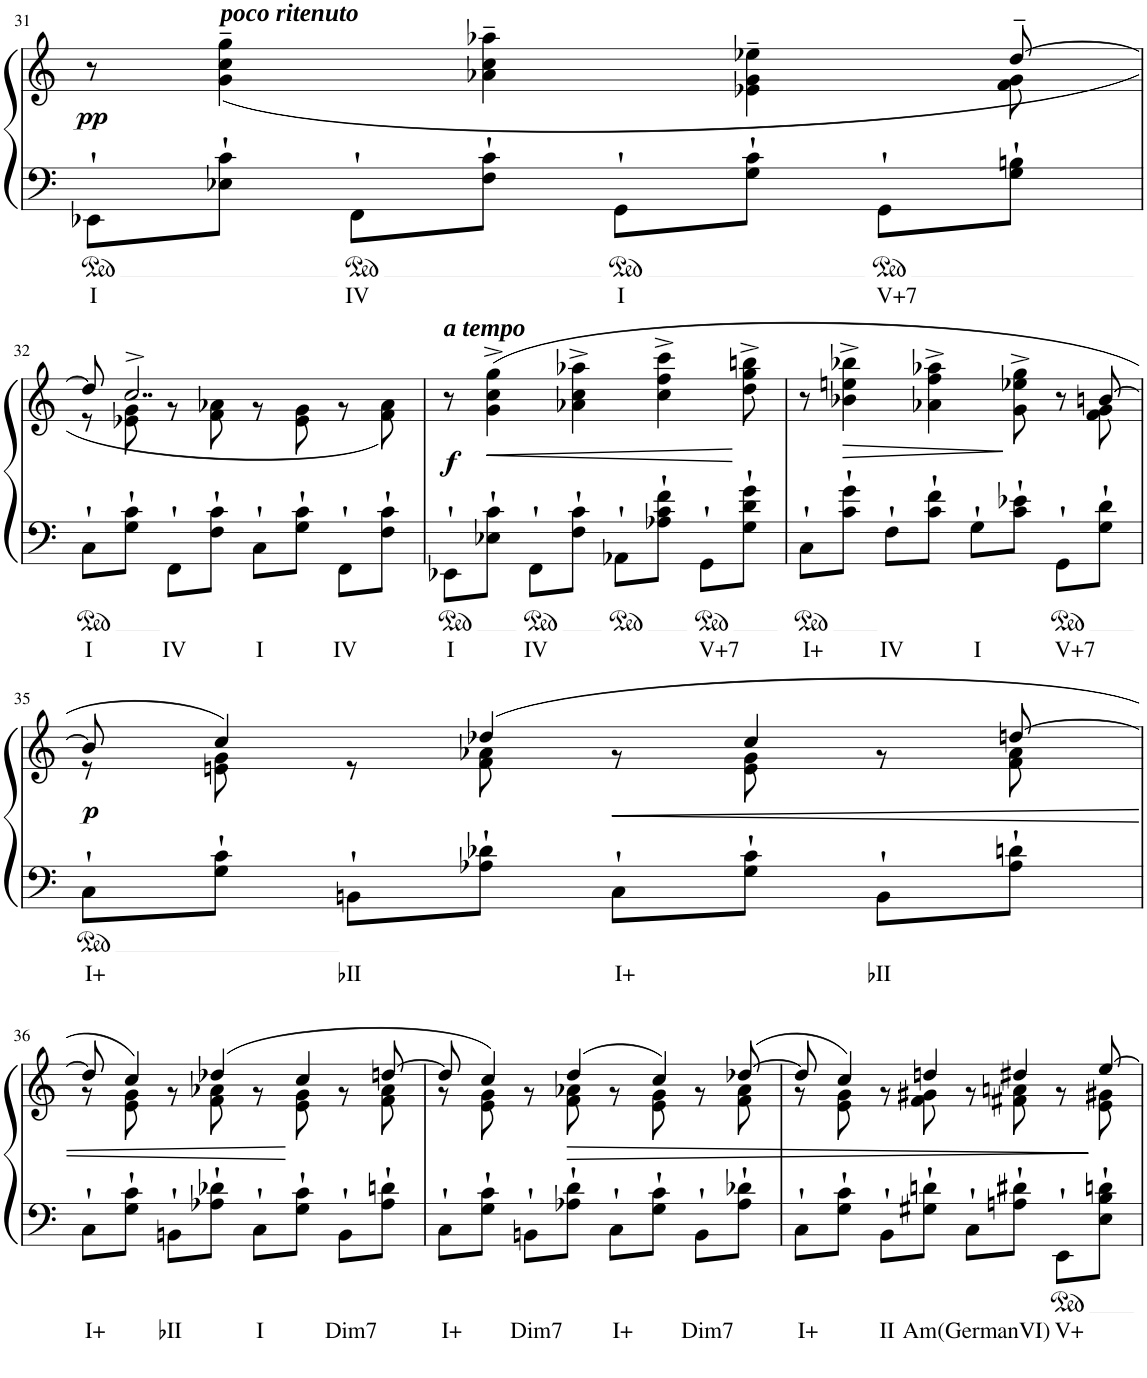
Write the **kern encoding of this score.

**kern	**text	**kern	**dynam
*part1	*part1	*part1	*part1
*staff2	*staff2	*staff1	*staff1/2
*I"Piano	*	*	*
*I'Pno	*	*	*
!!LO:PB:g=z
*clefF4	*	*clefG2	*
*k[]	*	*k[]	*
*M4/4	*	*M4/4	*
*met(c|)	*	*met(c|)	*
=31	=31	=31	=31
!	!LO:LY:b	!	!LO:DY:b
*	*	*^	*
8EE-X'`\L	I	8r	2..ryy	pp
!	!	!LO:TX:a:Bi:t=poco ritenuto	!	!
8E-X\'` 8c\'`J	.	(4g\~ 4cc\~ 4gg\~	.	.
!	!LO:LY:b	!	!	!
8FF'`\L	IV	.	.	.
8F\'` 8c\'`J	.	4a-X\~ 4cc\~ 4aa-X\~	.	.
!	!LO:LY:b	!	!	!
8GG'`\L	I	.	.	.
8G\'` 8c\'`J	.	4e-X\~ 4g\~ 4ee-X\~	.	.
!	!LO:LY:b	!	!	!
8GG'`\L	V+7	.	.	.
8G\'` 8Bn\'`J	.	[8dd~/	8f\ 8g\	.
!!LO:LB:g=z
=32	=32	=32	=32	=32
!	!LO:LY:b	!	!	!
*	*	*	*^	*
8C'`\L	I	8dd/]	8ryy	8r	.
8G\'` 8c\'`J	.	2..cc^/	8e-X\ 8g\	2..ryy	.
!	!LO:LY:b	!	!	!	!
8FF'`\L	IV	.	8r	.	.
8F\'` 8c\'`J	.	.	8f\ 8a-X\	.	.
!	!LO:LY:b	!	!	!	!
8C'`\L	I	.	8r	.	.
8G\'` 8c\'`J	.	.	8e-\ 8g\	.	.
!	!LO:LY:b	!	!	!	!
8FF'`\L	IV	.	8r	.	.
8F\'` 8c\'`J	.	.	8f\ 8a-\)	.	.
*	*	*	*v	*v	*
=33	=33	=33	=33	=33
!	!	!LO:TX:a:Bi:t=a tempo	!	!
!	!LO:LY:b	!	!	!LO:DY:b
*	*	*v	*v	*
8EE-X'`\L	I	8r	f
!	!	!	!LO:HP:b
8E-X\'` 8c\'`J	.	(4g\^ 4cc\^ 4gg\^	<
!	!LO:LY:b	!	!
8FF'`\L	IV	.	.
8F\'` 8c\'`J	.	4a-X\^ 4cc\^ 4aa-X\^	.
8AA-X'`\L	.	.	.
8A-X\'` 8c\'` 8f\'`J	.	4cc\^ 4ff\^ 4ccc\^	.
!	!LO:LY:b	!	!
8GG'`\L	V+7	.	.
8G\'` 8d\'` 8g\'`J	.	8dd\^ 8gg\^ 8bbn\^	[
=34	=34	=34	=34
!	!LO:LY:b	!	!
*	*	*^	*
8C'`\L	I+	8r	2..ryy	.
!	!	!	!	!LO:HP:b
8c\'` 8g\'`J	.	4b-X\^ 4een\^ 4bb-X\^	.	>
!	!LO:LY:b	!	!	!
8F'`\L	IV	.	.	.
8c\'` 8f\'`J	.	4a-X\^ 4ff\^ 4aa-X\^	.	.
!	!LO:LY:b	!	!	!
8G'`\L	I	.	.	.
8c\'` 8e-X\'`J	.	8g\^ 8ee-X\^ 8gg\^	.	]
!	!LO:LY:b	!	!	!
8GG'`\L	V+7	8r	.	.
8G\'` 8d\'`J	.	[8bn/	8f\ 8g\	.
!!LO:LB:g=z	!!
=35	=35	=35	=35	=35
!	!LO:LY:b	!	!	!LO:DY:b
8C'`\L	I+	8b/]	8r	p
8G\'` 8c\'`J	.	4cc/)	8en\ 8g\	.
!	!LO:LY:b	!	!	!
8BBn'`\L	♭II	.	8r	.
8A-X\'` 8d-X\'`J	.	(4dd-X/	8f\ 8a-X\	.
!	!LO:LY:b	!	!	!LO:HP:b
8C'`\L	I+	.	8r	<
8G\'` 8c\'`J	.	4cc/	8e\ 8g\	.
!	!LO:LY:b	!	!	!
8BB'`\L	♭II	.	8r	.
8A-\'` 8dn\'`J	.	[8ddn/	8f\ 8a-\	.
!!LO:LB:g=z	!!
=36	=36	=36	=36	=36
!	!LO:LY:b	!	!	!
8C'`\L	I+	8dd/]	8r	.
8G\'` 8c\'`J	.	4cc/)	8e\ 8g\	.
!	!LO:LY:b	!	!	!
8BBn'`\L	♭II	.	8r	.
8A-X\'` 8d-X\'`J	.	(4dd-X/	8f\ 8a-X\	.
!	!LO:LY:b	!	!	!
8C'`\L	I	.	8r	.
8G\'` 8c\'`J	.	4cc/	8e\ 8g\	[
!	!LO:LY:b	!	!	!
8BB'`\L	Dim7	.	8r	.
8A-\'` 8dn\'`J	.	[8ddn/	8f\ 8a-\	.
=37	=37	=37	=37	=37
!	!LO:LY:b	!	!	!
8C'`\L	I+	8dd/]	8r	.
8G\'` 8c\'`J	.	4cc/)	8e\ 8g\	.
!	!LO:LY:b	!	!	!
8BBn'`\L	Dim7	.	8r	.
!	!	!	!	!LO:HP:b
8A-X\'` 8d\'`J	.	(4dd/	8f\ 8a-X\	>
!	!LO:LY:b	!	!	!
8C'`\L	I+	.	8r	.
8G\'` 8c\'`J	.	4cc/)	8e\ 8g\	.
!	!LO:LY:b	!	!	!
8BB'`\L	Dim7	.	8r	.
8A-\'` 8d-X\'`J	.	([8dd-X/	8f\ 8a-\	.
=38	=38	=38	=38	=38
!	!LO:LY:b	!	!	!
8C'`\L	I+	8dd-/]	8r	.
8G\'` 8c\'`J	.	4cc/)	8e\ 8g\	.
!	!LO:LY:b	!	!	!
8BB'`\L	II	.	8r	.
8G#X\'` 8dn\'`J	.	4ddn/	8f\ 8g#X\	.
!	!LO:LY:b	!	!	!
8C'`\L	Am(GermanVI)	.	8r	.
8An\'` 8d#X\'`J	.	4dd#X/	8f#X\ 8an\	.
!	!LO:LY:b	!	!	!
8EE'`\L	V+	.	8r	.
8E\'` 8B\'` 8dn\'`J	.	[8ee/	8e\ 8g#X\	]
*	*	*v	*v	*
=	=	=	=
*-	*-	*-	*-
